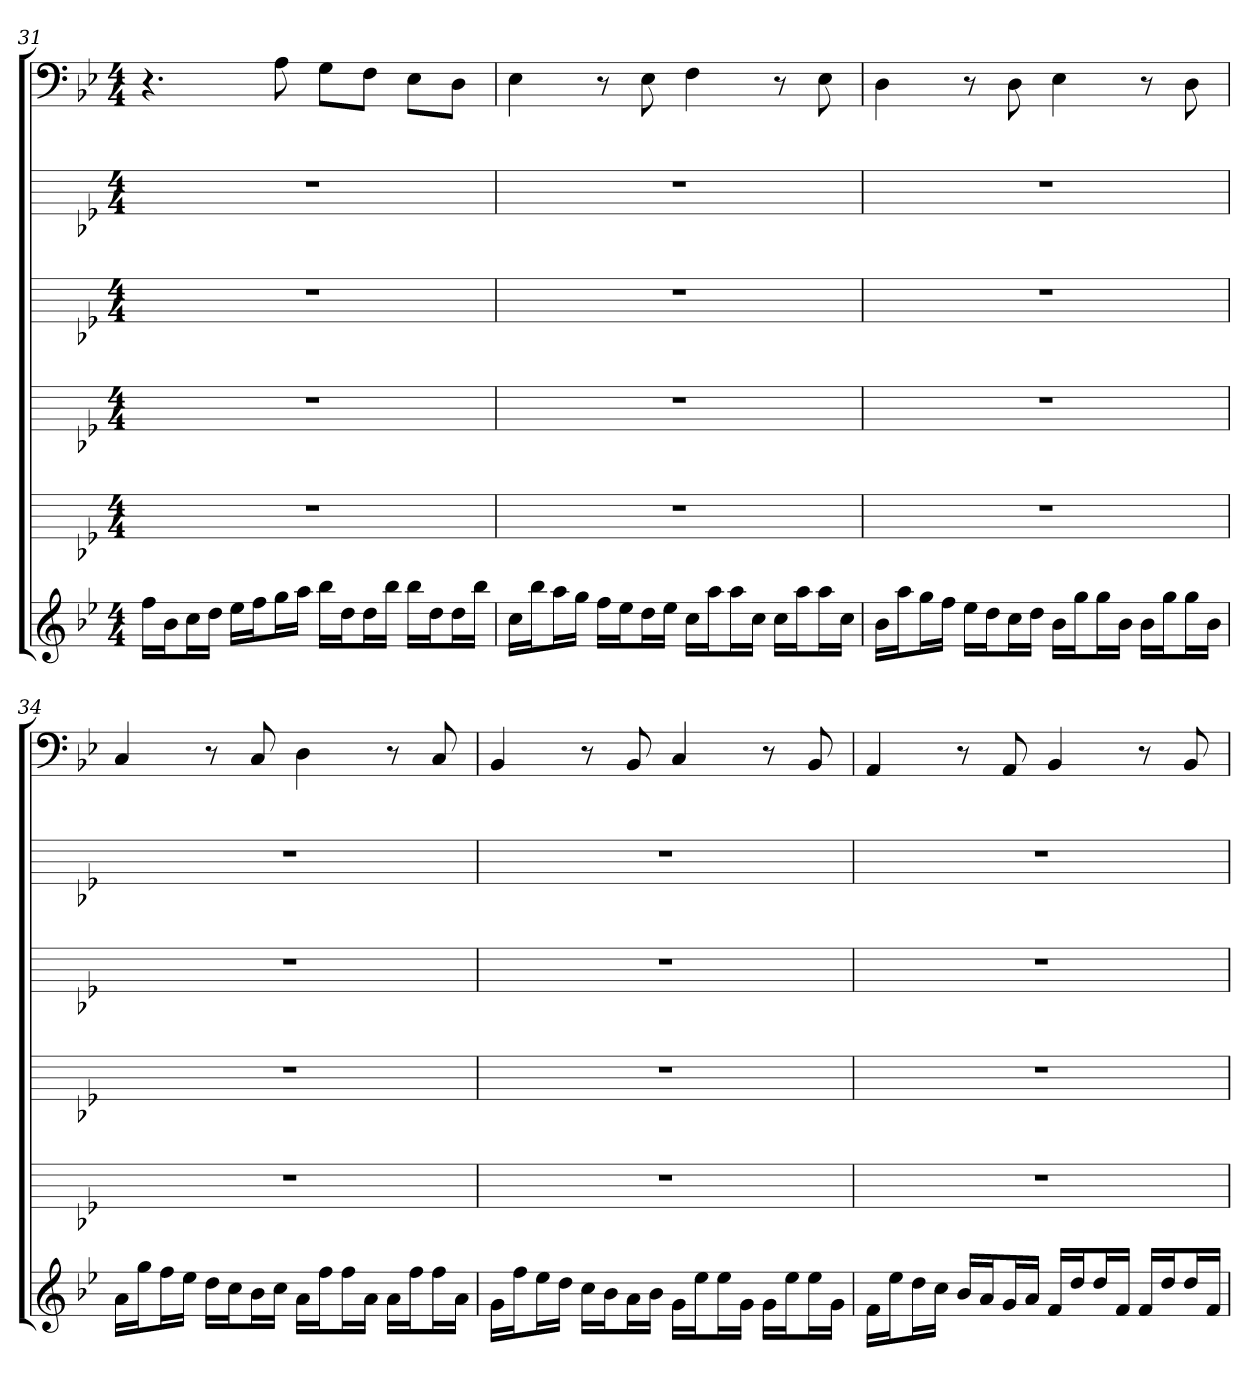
**kern	**kern	**kern	**kern	**kern	**kern
*part6	*part5	*part4	*part3	*part2	*part1
*staff6	*staff5	*staff4	*staff3	*staff2	*staff1
*k[b-e-]	*k[b-e-]	*k[b-e-]	*k[b-e-]	*k[b-e-]	*k[b-e-]
*B-:	*B-:	*B-:	*B-:	*B-:	*B-:
*M4/4	*M4/4	*M4/4	*M4/4	*M4/4	*M4/4
=31	=31	=31	=31	=31	=31
16ffLL	1r	1r	1r	1r	4.r
16b-J	.	.	.	.	.
16ccL	.	.	.	.	.
16ddJJ	.	.	.	.	.
16ee-LL	.	.	.	.	.
16ffJ	.	.	.	.	.
16ggL	.	.	.	.	8A
16aaJJ	.	.	.	.	.
16bb-LL	.	.	.	.	8GL
16ddJ	.	.	.	.	.
16ddL	.	.	.	.	8FJ
16bb-JJ	.	.	.	.	.
16bb-LL	.	.	.	.	8E-L
16ddJ	.	.	.	.	.
16ddL	.	.	.	.	8DJ
16bb-JJ	.	.	.	.	.
=32	=32	=32	=32	=32	=32
16ccLL	1r	1r	1r	1r	4E-
16bb-J	.	.	.	.	.
16aaL	.	.	.	.	.
16ggJJ	.	.	.	.	.
16ffLL	.	.	.	.	8r
16ee-J	.	.	.	.	.
16ddL	.	.	.	.	8E-
16ee-JJ	.	.	.	.	.
16ccLL	.	.	.	.	4F
16aaJ	.	.	.	.	.
16aaL	.	.	.	.	.
16ccJJ	.	.	.	.	.
16ccLL	.	.	.	.	8r
16aaJ	.	.	.	.	.
16aaL	.	.	.	.	8E-
16ccJJ	.	.	.	.	.
=33	=33	=33	=33	=33	=33
16b-LL	1r	1r	1r	1r	4D
16aaJ	.	.	.	.	.
16ggL	.	.	.	.	.
16ffJJ	.	.	.	.	.
16ee-LL	.	.	.	.	8r
16ddJ	.	.	.	.	.
16ccL	.	.	.	.	8D
16ddJJ	.	.	.	.	.
16b-LL	.	.	.	.	4E-
16ggJ	.	.	.	.	.
16ggL	.	.	.	.	.
16b-JJ	.	.	.	.	.
16b-LL	.	.	.	.	8r
16ggJ	.	.	.	.	.
16ggL	.	.	.	.	8D
16b-JJ	.	.	.	.	.
=34	=34	=34	=34	=34	=34
16aLL	1r	1r	1r	1r	4C
16ggJ	.	.	.	.	.
16ffL	.	.	.	.	.
16ee-JJ	.	.	.	.	.
16ddLL	.	.	.	.	8r
16ccJ	.	.	.	.	.
16b-L	.	.	.	.	8C
16ccJJ	.	.	.	.	.
16aLL	.	.	.	.	4D
16ffJ	.	.	.	.	.
16ffL	.	.	.	.	.
16aJJ	.	.	.	.	.
16aLL	.	.	.	.	8r
16ffJ	.	.	.	.	.
16ffL	.	.	.	.	8C
16aJJ	.	.	.	.	.
=35	=35	=35	=35	=35	=35
16gLL	1r	1r	1r	1r	4BB-
16ffJ	.	.	.	.	.
16ee-L	.	.	.	.	.
16ddJJ	.	.	.	.	.
16ccLL	.	.	.	.	8r
16b-J	.	.	.	.	.
16aL	.	.	.	.	8BB-
16b-JJ	.	.	.	.	.
16gLL	.	.	.	.	4C
16ee-J	.	.	.	.	.
16ee-L	.	.	.	.	.
16gJJ	.	.	.	.	.
16gLL	.	.	.	.	8r
16ee-J	.	.	.	.	.
16ee-L	.	.	.	.	8BB-
16gJJ	.	.	.	.	.
=36	=36	=36	=36	=36	=36
16fLL	1r	1r	1r	1r	4AA
16ee-J	.	.	.	.	.
16ddL	.	.	.	.	.
16ccJJ	.	.	.	.	.
16b-LL	.	.	.	.	8r
16aJ	.	.	.	.	.
16gL	.	.	.	.	8AA
16aJJ	.	.	.	.	.
16fLL	.	.	.	.	4BB-
16ddJ	.	.	.	.	.
16ddL	.	.	.	.	.
16fJJ	.	.	.	.	.
16fLL	.	.	.	.	8r
16ddJ	.	.	.	.	.
16ddL	.	.	.	.	8BB-
16fJJ	.	.	.	.	.
=	=	=	=	=	=
*-	*-	*-	*-	*-	*-
